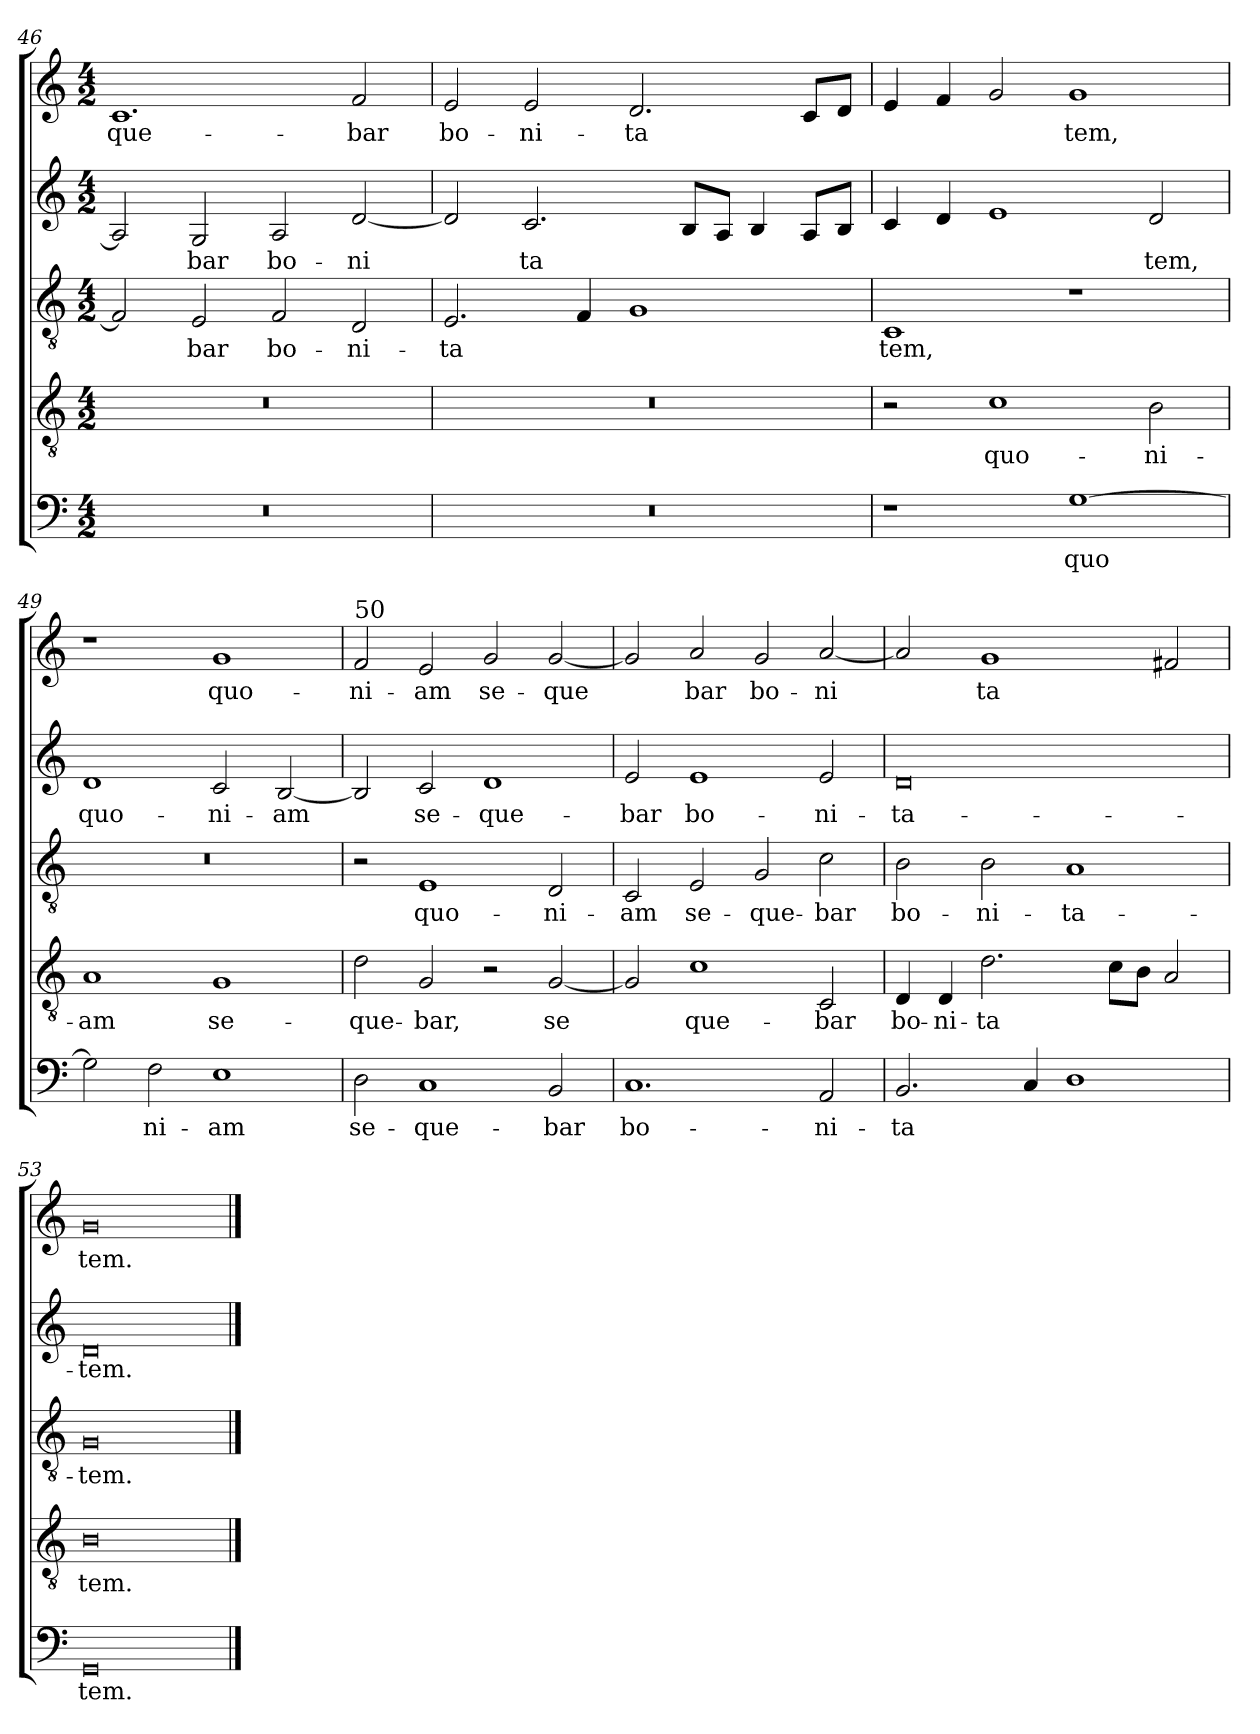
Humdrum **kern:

**kern	**text	**kern	**text	**kern	**text	**kern	**text	**kern	**text
*part5	*part5	*part4	*part4	*part3	*part3	*part2	*part2	*part1	*part1
*staff5	*staff5	*staff4	*staff4	*staff3	*staff3	*staff2	*staff2	*staff1	*staff1
*clefF4	*	*clefGv2	*	*clefGv2	*	*clefG2	*	*clefG2	*
*k[]	*	*k[]	*	*k[]	*	*k[]	*	*k[]	*
*C:	*	*C:	*	*C:	*	*C:	*	*C:	*
*M4/2	*	*M4/2	*	*M4/2	*	*M4/2	*	*M4/2	*
=46	=46	=46	=46	=46	=46	=46	=46	=46	=46
!	!	!	!	!	!LO:LY:b	!	!LO:LY:b	!	!LO:LY:b
0r	.	0r	.	2F/]	­	2A/]	­	1.c	-que-
!	!	!	!	!	!LO:LY:b	!	!LO:LY:b	!	!
.	.	.	.	2E/	bar	2G/	bar	.	.
!	!	!	!	!	!LO:LY:b	!	!LO:LY:b	!	!
.	.	.	.	2F/	bo-	2A/	bo-	.	.
!	!	!	!	!	!LO:LY:b	!	!LO:LY:b	!	!LO:LY:b
.	.	.	.	2D/	-ni-	[2d/	-ni	2f/	-bar
=47	=47	=47	=47	=47	=47	=47	=47	=47	=47
!	!	!	!	!	!LO:LY:b	!	!LO:LY:b	!	!LO:LY:b
0r	.	0r	.	2.E/	-ta	2d/]	­	2e/	bo-
!	!	!	!	!	!	!	!LO:LY:b	!	!LO:LY:b
.	.	.	.	.	.	2.c/	ta	2e/	-ni-
.	.	.	.	4F/	.	.	.	.	.
!	!	!	!	!	!LO:LY:b	!	!	!	!LO:LY:b
.	.	.	.	1G	­	.	.	2.d/	-ta
!	!	!	!	!	!	!	!LO:LY:b	!	!
.	.	.	.	.	.	8B/L	­	.	.
.	.	.	.	.	.	8A/J	.	.	.
.	.	.	.	.	.	4B/	.	.	.
!	!	!	!	!	!	!	!	!	!LO:LY:b
.	.	.	.	.	.	8A/L	.	8c/L	­
!	!	!	!	!	!	!	!LO:LY:b	!	!
.	.	.	.	.	.	8B/J	­	8d/J	.
!!LO:PB:g=z
=48	=48	=48	=48	=48	=48	=48	=48	=48	=48
!	!	!	!	!	!LO:LY:b	!	!LO:LY:b	!	!LO:LY:b
1r	.	2r	.	1C	­tem,	4c/	­	4e/	­
.	.	.	.	.	.	4d/	.	4f/	.
!	!	!	!LO:LY:b	!	!	!	!LO:LY:b	!	!LO:LY:b
.	.	1c	quo-	.	.	1e	­	2g/	­
!	!LO:LY:b	!	!	!	!	!	!	!	!LO:LY:b
[1G	quo	.	.	1r	.	.	.	1g	tem,
!	!	!	!LO:LY:b	!	!	!	!LO:LY:b	!	!
.	.	2B\	-ni-	.	.	2d/	tem,	.	.
=49	=49	=49	=49	=49	=49	=49	=49	=49	=49
!	!LO:LY:b	!	!LO:LY:b	!	!	!	!LO:LY:b	!	!
2G\]	­	1A	-am	0r	.	1d	quo-	1r	.
!	!LO:LY:b	!	!	!	!	!	!	!	!
2F\	ni-	.	.	.	.	.	.	.	.
!	!LO:LY:b	!	!LO:LY:b	!	!	!	!LO:LY:b	!	!LO:LY:b
1E	-am	1G	se-	.	.	2c/	-ni-	1g	quo-
!	!	!	!	!	!	!	!LO:LY:b	!	!
.	.	.	.	.	.	[2B/	-am	.	.
=50	=50	=50	=50	=50	=50	=50	=50	=50	=50
!	!	!	!	!	!	!	!	!LO:TX:a:t=50	!
!	!LO:LY:b	!	!LO:LY:b	!	!	!	!	!	!LO:LY:b
2D\	se-	2d\	-que-	2r	.	2B/]	.	2f/	-ni-
!	!LO:LY:b	!	!LO:LY:b	!	!LO:LY:b	!	!LO:LY:b	!	!LO:LY:b
1C	-que-	2G/	-bar,	1E	quo-	2c/	se-	2e/	-am
!	!	!	!	!	!	!	!LO:LY:b	!	!LO:LY:b
.	.	2r	.	.	.	1d	-que-	2g/	se-
!	!LO:LY:b	!	!LO:LY:b	!	!LO:LY:b	!	!	!	!LO:LY:b
2BB/	-bar	[2G/	se	2D/	-ni-	.	.	[2g/	-que
=51	=51	=51	=51	=51	=51	=51	=51	=51	=51
!	!LO:LY:b	!	!LO:LY:b	!	!LO:LY:b	!	!LO:LY:b	!	!LO:LY:b
1.C	bo-	2G/]	­	2C/	-am	2e/	-bar	2g/]	­
!	!	!	!LO:LY:b	!	!LO:LY:b	!	!LO:LY:b	!	!LO:LY:b
.	.	1c	que-	2E/	se-	1e	bo-	2a/	bar
!	!	!	!	!	!LO:LY:b	!	!	!	!LO:LY:b
.	.	.	.	2G/	-que-	.	.	2g/	bo-
!	!LO:LY:b	!	!LO:LY:b	!	!LO:LY:b	!	!LO:LY:b	!	!LO:LY:b
2AA/	-ni-	2C/	-bar	2c\	-bar	2e/	-ni-	[2a/	-ni
=52	=52	=52	=52	=52	=52	=52	=52	=52	=52
!	!LO:LY:b	!	!LO:LY:b	!	!LO:LY:b	!	!LO:LY:b	!	!LO:LY:b
2.BB/	-ta	4D/	bo-	2B\	bo-	0d	-ta-	2a/]	­
!	!	!	!LO:LY:b	!	!	!	!	!	!
.	.	4D/	-ni-	.	.	.	.	.	.
!	!	!	!LO:LY:b	!	!LO:LY:b	!	!	!	!LO:LY:b
.	.	2.d\	-ta	2B\	-ni-	.	.	1g	ta
!	!LO:LY:b	!	!	!	!	!	!	!	!
4C/	­	.	.	.	.	.	.	.	.
!	!LO:LY:b	!	!	!	!LO:LY:b	!	!	!	!
1D	­	.	.	1A	-ta-	.	.	.	.
!	!	!	!LO:LY:b	!	!	!	!	!	!
.	.	8c\L	­	.	.	.	.	.	.
.	.	8B\J	.	.	.	.	.	.	.
!	!	!	!	!	!	!	!	!	!LO:LY:b
.	.	2A/	.	.	.	.	.	2f#/	­
=53	=53	=53	=53	=53	=53	=53	=53	=53	=53
!	!LO:LY:b	!	!LO:LY:b	!	!LO:LY:b	!	!LO:LY:b	!	!LO:LY:b
0GG	tem.	0B	tem.	0G	-tem.	0d	-tem.	0g	tem.
==	==	==	==	==	==	==	==	==	==
*-	*-	*-	*-	*-	*-	*-	*-	*-	*-
